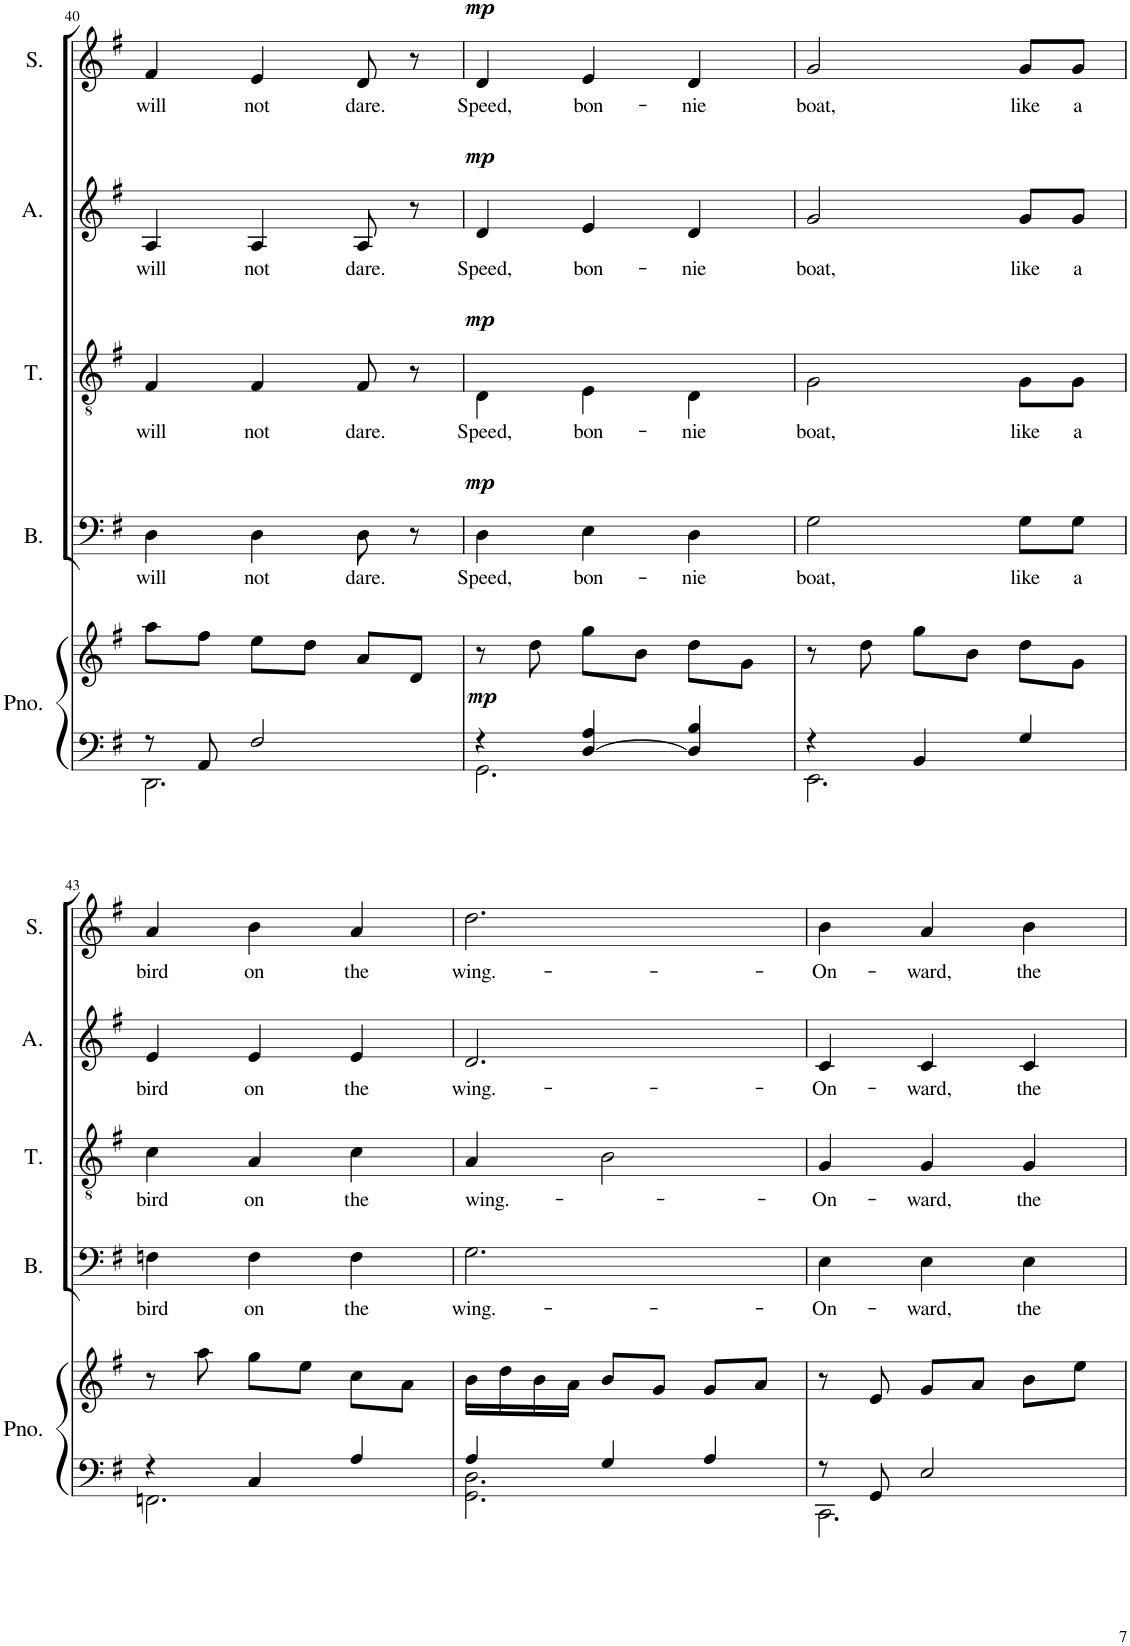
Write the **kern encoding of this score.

**kern	**kern	**dynam	**kern	**text	**dynam	**kern	**text	**dynam	**kern	**text	**dynam	**kern	**text	**dynam
*part5	*part5	*part5	*part4	*part4	*part4	*part3	*part3	*part3	*part2	*part2	*part2	*part1	*part1	*part1
*staff6	*staff5	*staff5/6	*staff4	*staff4	*staff4	*staff3	*staff3	*staff3	*staff2	*staff2	*staff2	*staff1	*staff1	*staff1
*I"Piano	*	*	*I"Bass	*	*	*I"Tenor	*	*	*I"Alto	*	*	*I"Soprano	*	*
*I'Pno.	*	*	*I'B.	*	*	*I'T.	*	*	*I'A.	*	*	*I'S.	*	*
!!LO:PB:g=z
*clefF4	*clefG2	*	*clefF4	*	*	*clefGv2	*	*	*clefG2	*	*	*clefG2	*	*
*k[f#]	*k[f#]	*	*k[f#]	*	*	*k[f#]	*	*	*k[f#]	*	*	*k[f#]	*	*
*M3/4	*M3/4	*	*M3/4	*	*	*M3/4	*	*	*M3/4	*	*	*M3/4	*	*
=40	=40	=40	=40	=40	=40	=40	=40	=40	=40	=40	=40	=40	=40	=40
*^	*	*	*	*	*	*	*	*	*	*	*	*	*	*
!	!	!	!	!	!LO:LY:b	!	!	!LO:LY:b	!	!	!LO:LY:b	!	!	!LO:LY:b	!
8r	2.DD\	8aa\L	.	4D\	will	.	4F#/	will	.	4A/	will	.	4f#/	will	.
8AA/	.	8ff#\J	.	.	.	.	.	.	.	.	.	.	.	.	.
!	!	!	!	!	!LO:LY:b	!	!	!LO:LY:b	!	!	!LO:LY:b	!	!	!LO:LY:b	!
2F#/	.	8ee\L	.	4D\	not	.	4F#/	not	.	4A/	not	.	4e/	not	.
.	.	8dd\J	.	.	.	.	.	.	.	.	.	.	.	.	.
!	!	!	!	!	!LO:LY:b	!	!	!LO:LY:b	!	!	!LO:LY:b	!	!	!LO:LY:b	!
.	.	8a/L	.	8D\	dare.	.	8F#/	dare.	.	8A/	dare.	.	8d/	dare.	.
.	.	8d/J	.	8r	.	.	8r	.	.	8r	.	.	8r	.	.
=41	=41	=41	=41	=41	=41	=41	=41	=41	=41	=41	=41	=41	=41	=41	=41
!	!	!	!LO:DY:a=2	!	!LO:LY:b	!LO:DY:a	!	!LO:LY:b	!LO:DY:a	!	!LO:LY:b	!LO:DY:a	!	!LO:LY:b	!LO:DY:a
4r	2.GG\	8r	mp	4D\	Speed,	mp	4D\	Speed,	mp	4d/	Speed,	mp	4d/	Speed,	mp
.	.	8dd\	.	.	.	.	.	.	.	.	.	.	.	.	.
!	!	!	!	!	!LO:LY:b	!	!	!LO:LY:b	!	!	!LO:LY:b	!	!	!LO:LY:b	!
[4D/ 4A/	.	8gg\L	.	4E\	bon-	.	4E\	bon-	.	4e/	bon-	.	4e/	bon-	.
.	.	8b\J	.	.	.	.	.	.	.	.	.	.	.	.	.
!	!	!	!	!	!LO:LY:b	!	!	!LO:LY:b	!	!	!LO:LY:b	!	!	!LO:LY:b	!
4D/] 4B/	.	8dd\L	.	4D\	-nie	.	4D\	-nie	.	4d/	-nie	.	4d/	-nie	.
.	.	8g\J	.	.	.	.	.	.	.	.	.	.	.	.	.
=42	=42	=42	=42	=42	=42	=42	=42	=42	=42	=42	=42	=42	=42	=42	=42
!	!	!	!	!	!LO:LY:b	!	!	!LO:LY:b	!	!	!LO:LY:b	!	!	!LO:LY:b	!
4r	2.EE\	8r	.	2G\	boat,	.	2G\	boat,	.	2g/	boat,	.	2g/	boat,	.
.	.	8dd\	.	.	.	.	.	.	.	.	.	.	.	.	.
4BB/	.	8gg\L	.	.	.	.	.	.	.	.	.	.	.	.	.
.	.	8b\J	.	.	.	.	.	.	.	.	.	.	.	.	.
!	!	!	!	!	!LO:LY:b	!	!	!LO:LY:b	!	!	!LO:LY:b	!	!	!LO:LY:b	!
4G/	.	8dd\L	.	8G\L	like	.	8G\L	like	.	8g/L	like	.	8g/L	like	.
!	!	!	!	!	!LO:LY:b	!	!	!LO:LY:b	!	!	!LO:LY:b	!	!	!LO:LY:b	!
.	.	8g\J	.	8G\J	a	.	8G\J	a	.	8g/J	a	.	8g/J	a	.
!!LO:LB:g=z
=43	=43	=43	=43	=43	=43	=43	=43	=43	=43	=43	=43	=43	=43	=43	=43
!	!	!	!	!	!LO:LY:b	!	!	!LO:LY:b	!	!	!LO:LY:b	!	!	!LO:LY:b	!
4r	2.FFn\	8r	.	4Fn\	bird	.	4c\	bird	.	4e/	bird	.	4a/	bird	.
.	.	8aa\	.	.	.	.	.	.	.	.	.	.	.	.	.
!	!	!	!	!	!LO:LY:b	!	!	!LO:LY:b	!	!	!LO:LY:b	!	!	!LO:LY:b	!
4C/	.	8gg\L	.	4F\	on	.	4A/	on	.	4e/	on	.	4b\	on	.
.	.	8ee\J	.	.	.	.	.	.	.	.	.	.	.	.	.
!	!	!	!	!	!LO:LY:b	!	!	!LO:LY:b	!	!	!LO:LY:b	!	!	!LO:LY:b	!
4A/	.	8cc\L	.	4F\	the	.	4c\	the	.	4e/	the	.	4a/	the	.
.	.	8a\J	.	.	.	.	.	.	.	.	.	.	.	.	.
=44	=44	=44	=44	=44	=44	=44	=44	=44	=44	=44	=44	=44	=44	=44	=44
!	!	!	!	!	!LO:LY:b	!	!	!LO:LY:b	!	!	!LO:LY:b	!	!	!LO:LY:b	!
4A/	2.GG\ 2.D\	16b\LL	.	2.G\	wing.-	.	4A/	wing.-	.	2.d/	wing.-	.	2.dd\	wing.-	.
.	.	16dd\	.	.	.	.	.	.	.	.	.	.	.	.	.
.	.	16b\	.	.	.	.	.	.	.	.	.	.	.	.	.
.	.	16a\JJ	.	.	.	.	.	.	.	.	.	.	.	.	.
4G/	.	8b/L	.	.	.	.	2B\	.	.	.	.	.	.	.	.
.	.	8g/J	.	.	.	.	.	.	.	.	.	.	.	.	.
4A/	.	8g/L	.	.	.	.	.	.	.	.	.	.	.	.	.
.	.	8a/J	.	.	.	.	.	.	.	.	.	.	.	.	.
=45	=45	=45	=45	=45	=45	=45	=45	=45	=45	=45	=45	=45	=45	=45	=45
!	!	!	!	!	!LO:LY:b	!	!	!LO:LY:b	!	!	!LO:LY:b	!	!	!LO:LY:b	!
8r	2.CC\	8r	.	4E\	On-	.	4G/	On-	.	4c/	On-	.	4b\	-On-	.
8GG/	.	8e/	.	.	.	.	.	.	.	.	.	.	.	.	.
!	!	!	!	!	!LO:LY:b	!	!	!LO:LY:b	!	!	!LO:LY:b	!	!	!LO:LY:b	!
2E/	.	8g/L	.	4E\	-ward,	.	4G/	-ward,	.	4c/	-ward,	.	4a/	-ward,	.
.	.	8a/J	.	.	.	.	.	.	.	.	.	.	.	.	.
!	!	!	!	!	!LO:LY:b	!	!	!LO:LY:b	!	!	!LO:LY:b	!	!	!LO:LY:b	!
.	.	8b\L	.	4E\	the	.	4G/	the	.	4c/	the	.	4b\	the	.
.	.	8ee\J	.	.	.	.	.	.	.	.	.	.	.	.	.
*v	*v	*	*	*	*	*	*	*	*	*	*	*	*	*	*
=	=	=	=	=	=	=	=	=	=	=	=	=	=	=
*-	*-	*-	*-	*-	*-	*-	*-	*-	*-	*-	*-	*-	*-	*-
